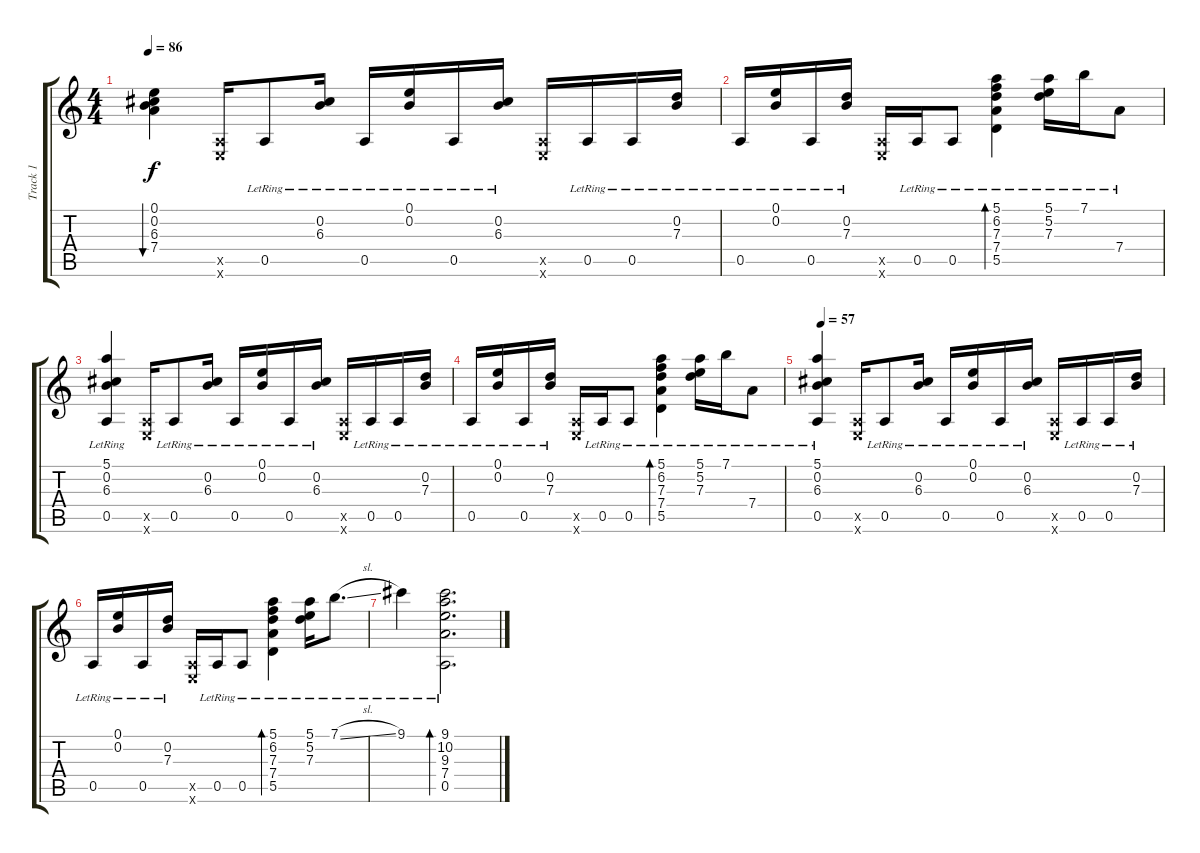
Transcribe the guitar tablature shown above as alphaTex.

\track ("Track 1" "Track 1") {instrument acousticguitarsteel}
\staff {score tabs}
\tuning (E4 B3 G3 D3 A2 E2) {hide}
\ts (4 4)
\tempo 86
\clef g2
\ks c
(0.1{t} 0.2{t} 6.3{t} 7.4{t}).4{bu 240 dy f} (0.5{x} 0.6{x}).16 0.5{lr}.8 (0.2{lr} 6.3{lr}).16 0.5{lr}.16 (0.1{lr} 0.2{lr}).16 0.5{lr}.16 (0.2{lr} 6.3{lr}).16 (0.5{x} 0.6{x}).16 0.5{lr}.16 0.5{lr}.16 (0.2{lr} 7.3{lr}).16 |
0.5{lr}.16 (0.1{lr} 0.2{lr}).16 0.5{lr}.16 (0.2{lr} 7.3{lr}).16 (0.5{x} 0.6{x}).16 0.5{lr}.16 0.5{lr}.8 (5.1{lr} 6.2{lr} 7.3{lr} 7.4{lr} 5.5{lr}).4{bd 240} (5.1{lr} 5.2{lr} 7.3{lr}).16 7.1{lr}.16 7.4{lr}.8 |
(5.1{lr} 0.2{lr} 6.3{lr} 0.5{lr}).4 (0.5{x} 0.6{x}).16 0.5{lr}.8 (0.2{lr} 6.3{lr}).16 0.5{lr}.16 (0.1{lr} 0.2{lr}).16 0.5{lr}.16 (0.2{lr} 6.3{lr}).16 (0.5{x} 0.6{x}).16 0.5{lr}.16 0.5{lr}.16 (0.2{lr} 7.3{lr}).16 |
0.5{lr}.16 (0.1{lr} 0.2{lr}).16 0.5{lr}.16 (0.2{lr} 7.3{lr}).16 (0.5{x} 0.6{x}).16 0.5{lr}.16 0.5{lr}.8 (5.1{lr} 6.2{lr} 7.3{lr} 7.4{lr} 5.5{lr}).4{bd 240} (5.1{lr} 5.2{lr} 7.3{lr}).16 7.1{lr}.16 7.4{lr}.8 |
\tempo 57
(5.1{lr} 0.2{lr} 6.3{lr} 0.5{lr}).4 (0.5{x} 0.6{x}).16 0.5{lr}.8 (0.2{lr} 6.3{lr}).16 0.5{lr}.16 (0.1{lr} 0.2{lr}).16 0.5{lr}.16 (0.2{lr} 6.3{lr}).16 (0.5{x} 0.6{x}).16 0.5{lr}.16 0.5{lr}.16 (0.2{lr} 7.3{lr}).16 |
0.5{lr}.16 (0.1{lr} 0.2{lr}).16 0.5{lr}.16 (0.2{lr} 7.3{lr}).16 (0.5{x} 0.6{x}).16 0.5{lr}.16 0.5{lr}.8 (5.1{lr} 6.2{lr} 7.3{lr} 7.4{lr} 5.5{lr}).4{bd 240} (5.1{lr} 5.2{lr} 7.3{lr}).16 7.1{sl lr}.8{d} |
9.1{lr}.4 (9.1{lr} 10.2{lr} 9.3{lr} 7.4{lr} 0.5{lr}).2{d bd 480}
